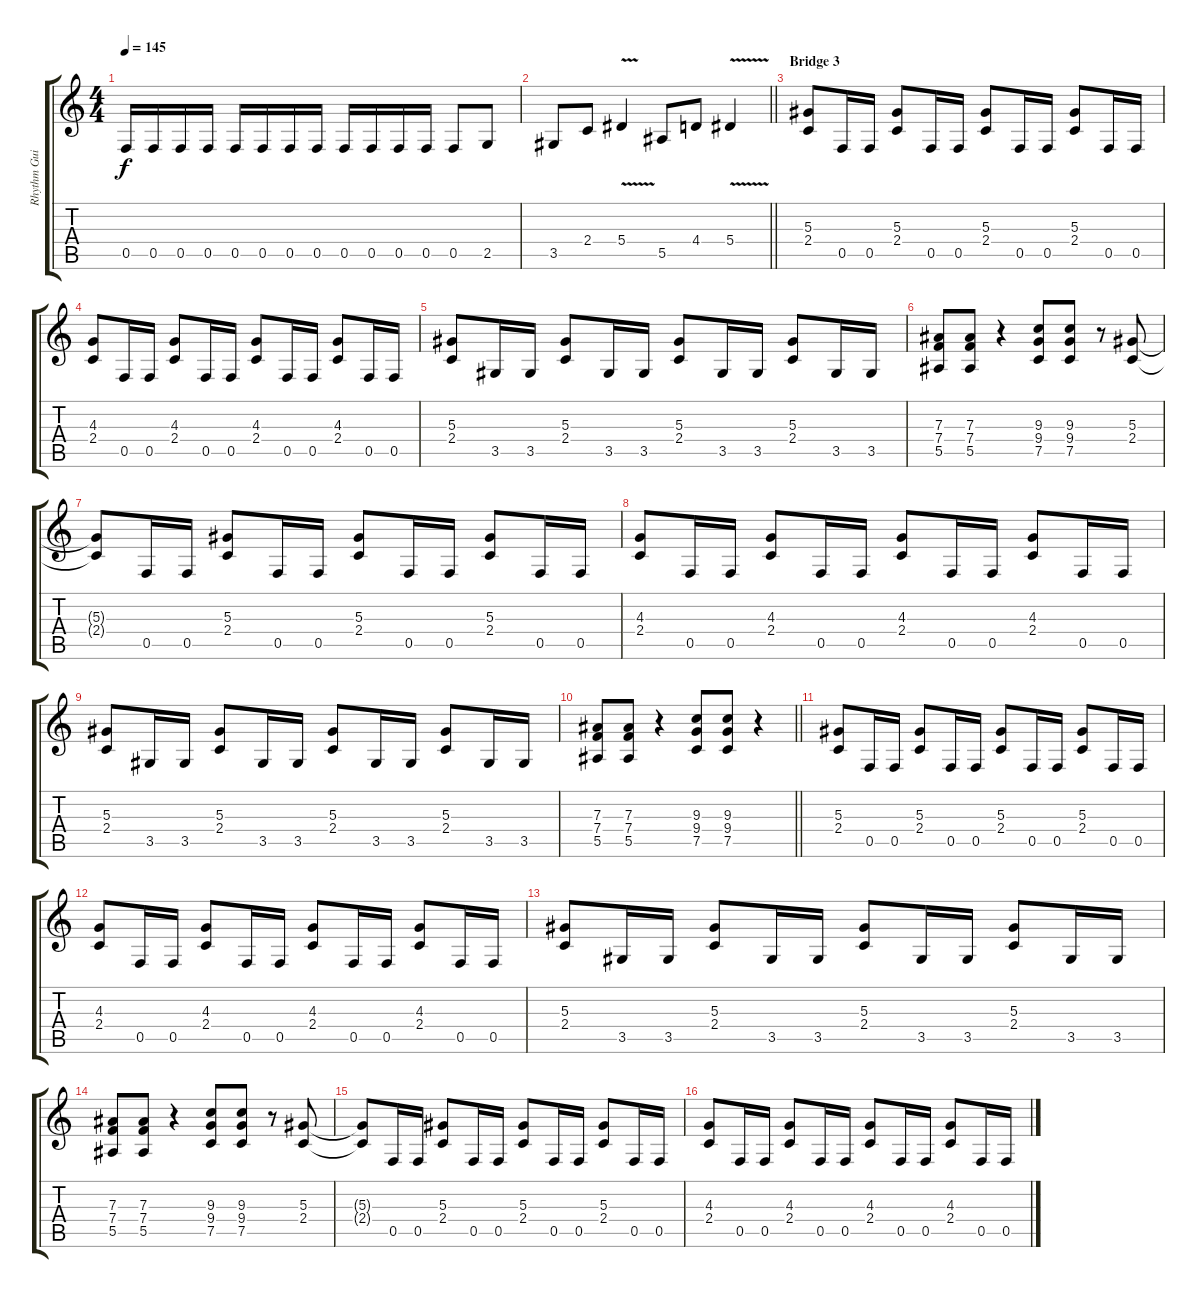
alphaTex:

\track ("Rhythm Guitar 1" "Rhythm Gui") {instrument distortionguitar}
\staff {score tabs}
\tuning (C4 G3 Eb3 Bb2 F2 C2) {hide}
\ts (4 4)
\tempo 145
\clef g2
\ks c
0.5.16{dy f} 0.5.16 0.5.16 0.5.16 0.5.16 0.5.16 0.5.16 0.5.16 0.5.16 0.5.16 0.5.16 0.5.16 0.5.8 2.5.8 |
\barLineRight lightlight
3.5.8 2.4.8 5.4{v}.4 5.5.8 4.4.8 5.4{v}.4 |
\section ("" "Bridge 3")
(5.3 2.4).8 0.5.16 0.5.16 (5.3 2.4).8 0.5.16 0.5.16 (5.3 2.4).8 0.5.16 0.5.16 (5.3 2.4).8 0.5.16 0.5.16 |
(4.3 2.4).8 0.5.16 0.5.16 (4.3 2.4).8 0.5.16 0.5.16 (4.3 2.4).8 0.5.16 0.5.16 (4.3 2.4).8 0.5.16 0.5.16 |
(5.3 2.4).8 3.5.16 3.5.16 (5.3 2.4).8 3.5.16 3.5.16 (5.3 2.4).8 3.5.16 3.5.16 (5.3 2.4).8 3.5.16 3.5.16 |
(7.3 7.4 5.5).8 (7.3 7.4 5.5).8 r.4 (9.3 9.4 7.5).8 (9.3 9.4 7.5).8 r.8 (5.3 2.4).8 |
(5.3{t} 2.4{t}).8 0.5.16 0.5.16 (5.3 2.4).8 0.5.16 0.5.16 (5.3 2.4).8 0.5.16 0.5.16 (5.3 2.4).8 0.5.16 0.5.16 |
(4.3 2.4).8 0.5.16 0.5.16 (4.3 2.4).8 0.5.16 0.5.16 (4.3 2.4).8 0.5.16 0.5.16 (4.3 2.4).8 0.5.16 0.5.16 |
(5.3 2.4).8 3.5.16 3.5.16 (5.3 2.4).8 3.5.16 3.5.16 (5.3 2.4).8 3.5.16 3.5.16 (5.3 2.4).8 3.5.16 3.5.16 |
\barLineRight lightlight
(7.3 7.4 5.5).8 (7.3 7.4 5.5).8 r.4 (9.3 9.4 7.5).8 (9.3 9.4 7.5).8 r.4 |
(5.3 2.4).8 0.5.16 0.5.16 (5.3 2.4).8 0.5.16 0.5.16 (5.3 2.4).8 0.5.16 0.5.16 (5.3 2.4).8 0.5.16 0.5.16 |
(4.3 2.4).8 0.5.16 0.5.16 (4.3 2.4).8 0.5.16 0.5.16 (4.3 2.4).8 0.5.16 0.5.16 (4.3 2.4).8 0.5.16 0.5.16 |
(5.3 2.4).8 3.5.16 3.5.16 (5.3 2.4).8 3.5.16 3.5.16 (5.3 2.4).8 3.5.16 3.5.16 (5.3 2.4).8 3.5.16 3.5.16 |
(7.3 7.4 5.5).8 (7.3 7.4 5.5).8 r.4 (9.3 9.4 7.5).8 (9.3 9.4 7.5).8 r.8 (5.3 2.4).8 |
(5.3{t} 2.4{t}).8 0.5.16 0.5.16 (5.3 2.4).8 0.5.16 0.5.16 (5.3 2.4).8 0.5.16 0.5.16 (5.3 2.4).8 0.5.16 0.5.16 |
(4.3 2.4).8 0.5.16 0.5.16 (4.3 2.4).8 0.5.16 0.5.16 (4.3 2.4).8 0.5.16 0.5.16 (4.3 2.4).8 0.5.16 0.5.16
